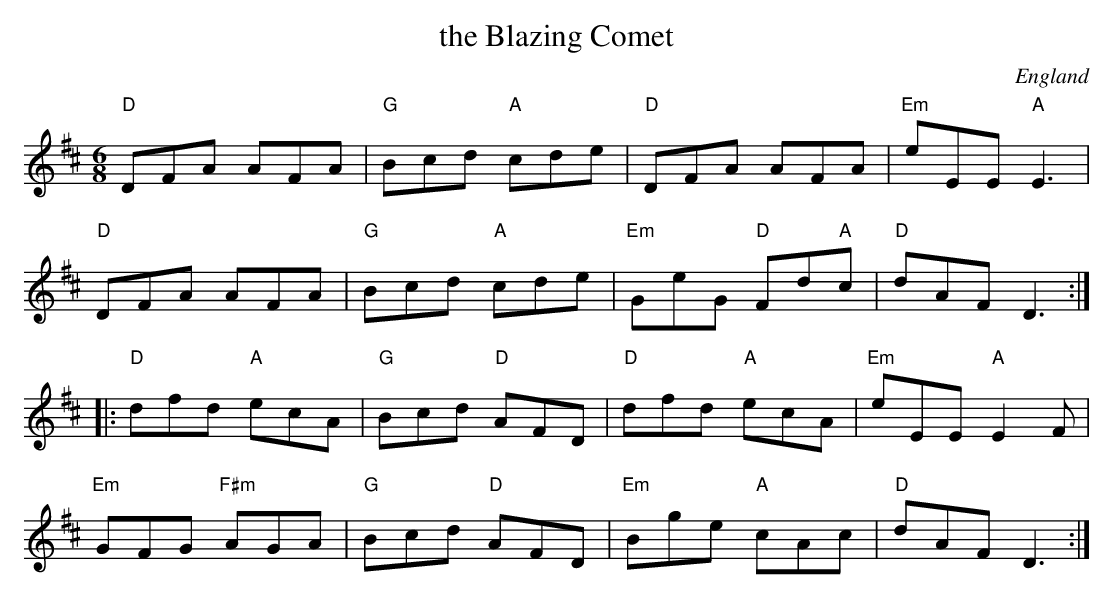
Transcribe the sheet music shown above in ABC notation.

X:1
T:the Blazing Comet
M:6/8
L:1/8
O:England
K:D
"D"DFA AFA|"G"Bcd "A"cde|"D"DFA AFA|"Em"eEE "A"E3|
"D"DFA AFA|"G"Bcd "A"cde|\
"Em"GeG "D"Fd"A"c|"D"dAF D3:|
|:"D"dfd "A"ecA|"G"Bcd "D"AFD|\
"D"dfd "A"ecA|"Em"eEE "A"E2 F|
"Em"GFG "F#m"AGA|"G"Bcd "D"AFD|\
"Em"Bge "A"cAc|"D"dAF D3:|
